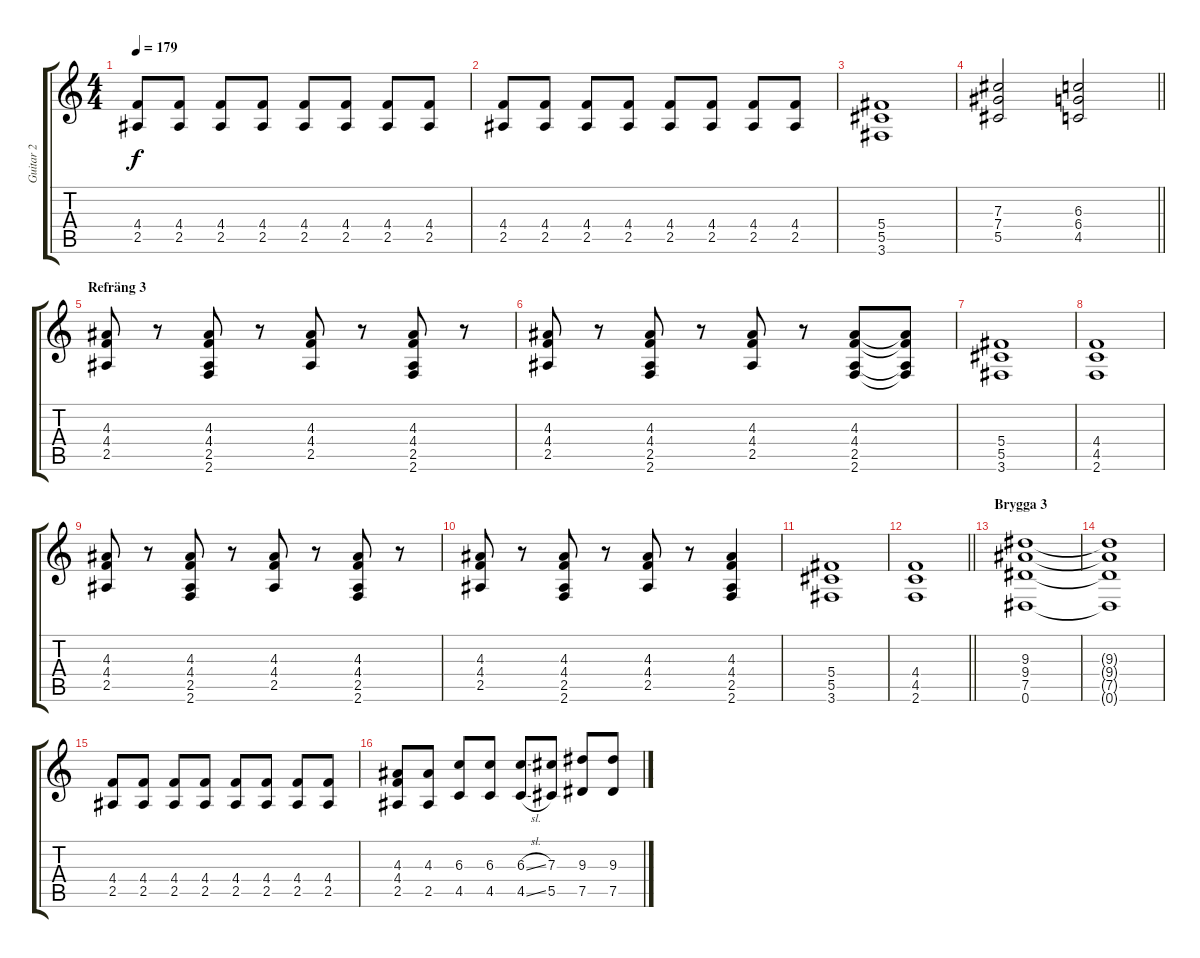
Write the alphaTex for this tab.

\track ("Guitar 2" "Guitar 2") {instrument distortionguitar}
\staff {score tabs}
\tuning (Eb4 Bb3 Gb3 Db3 Ab2 Eb2) {hide}
\ts (4 4)
\tempo 179
\clef g2
\ks c
(4.4 2.5).8{dy f} (4.4 2.5).8 (4.4 2.5).8 (4.4 2.5).8 (4.4 2.5).8 (4.4 2.5).8 (4.4 2.5).8 (4.4 2.5).8 |
(4.4 2.5).8 (4.4 2.5).8 (4.4 2.5).8 (4.4 2.5).8 (4.4 2.5).8 (4.4 2.5).8 (4.4 2.5).8 (4.4 2.5).8 |
(5.4 5.5 3.6).1 |
\barLineRight lightlight
(7.3 7.4 5.5).2 (6.3 6.4 4.5).2 |
\section ("" "Refräng 3")
(4.3 4.4 2.5).8 r.8 (4.3 4.4 2.5 2.6).8 r.8 (4.3 4.4 2.5).8 r.8 (4.3 4.4 2.5 2.6).8 r.8 |
(4.3 4.4 2.5).8 r.8 (4.3 4.4 2.5 2.6).8 r.8 (4.3 4.4 2.5).8 r.8 (4.3 4.4 2.5 2.6).8 (4.3{t} 4.4{t} 2.5{t} 2.6{t}).8 |
(5.4 5.5 3.6).1 |
(4.4 4.5 2.6).1 |
(4.3 4.4 2.5).8 r.8 (4.3 4.4 2.5 2.6).8 r.8 (4.3 4.4 2.5).8 r.8 (4.3 4.4 2.5 2.6).8 r.8 |
(4.3 4.4 2.5).8 r.8 (4.3 4.4 2.5 2.6).8 r.8 (4.3 4.4 2.5).8 r.8 (4.3 4.4 2.5 2.6).4 |
(5.4 5.5 3.6).1 |
\barLineRight lightlight
(4.4 4.5 2.6).1 |
\section ("" "Brygga 3")
(9.3 9.4 7.5 0.6).1 |
(9.3{t} 9.4{t} 7.5{t} 0.6{t}).1 |
(4.4 2.5).8 (4.4 2.5).8 (4.4 2.5).8 (4.4 2.5).8 (4.4 2.5).8 (4.4 2.5).8 (4.4 2.5).8 (4.4 2.5).8 |
(4.3 4.4 2.5).8 (4.3 2.5).8 (6.3 4.5).8 (6.3 4.5).8 (6.3{sl} 4.5{sl}).8 (7.3 5.5).8 (9.3 7.5).8 (9.3 7.5).8
